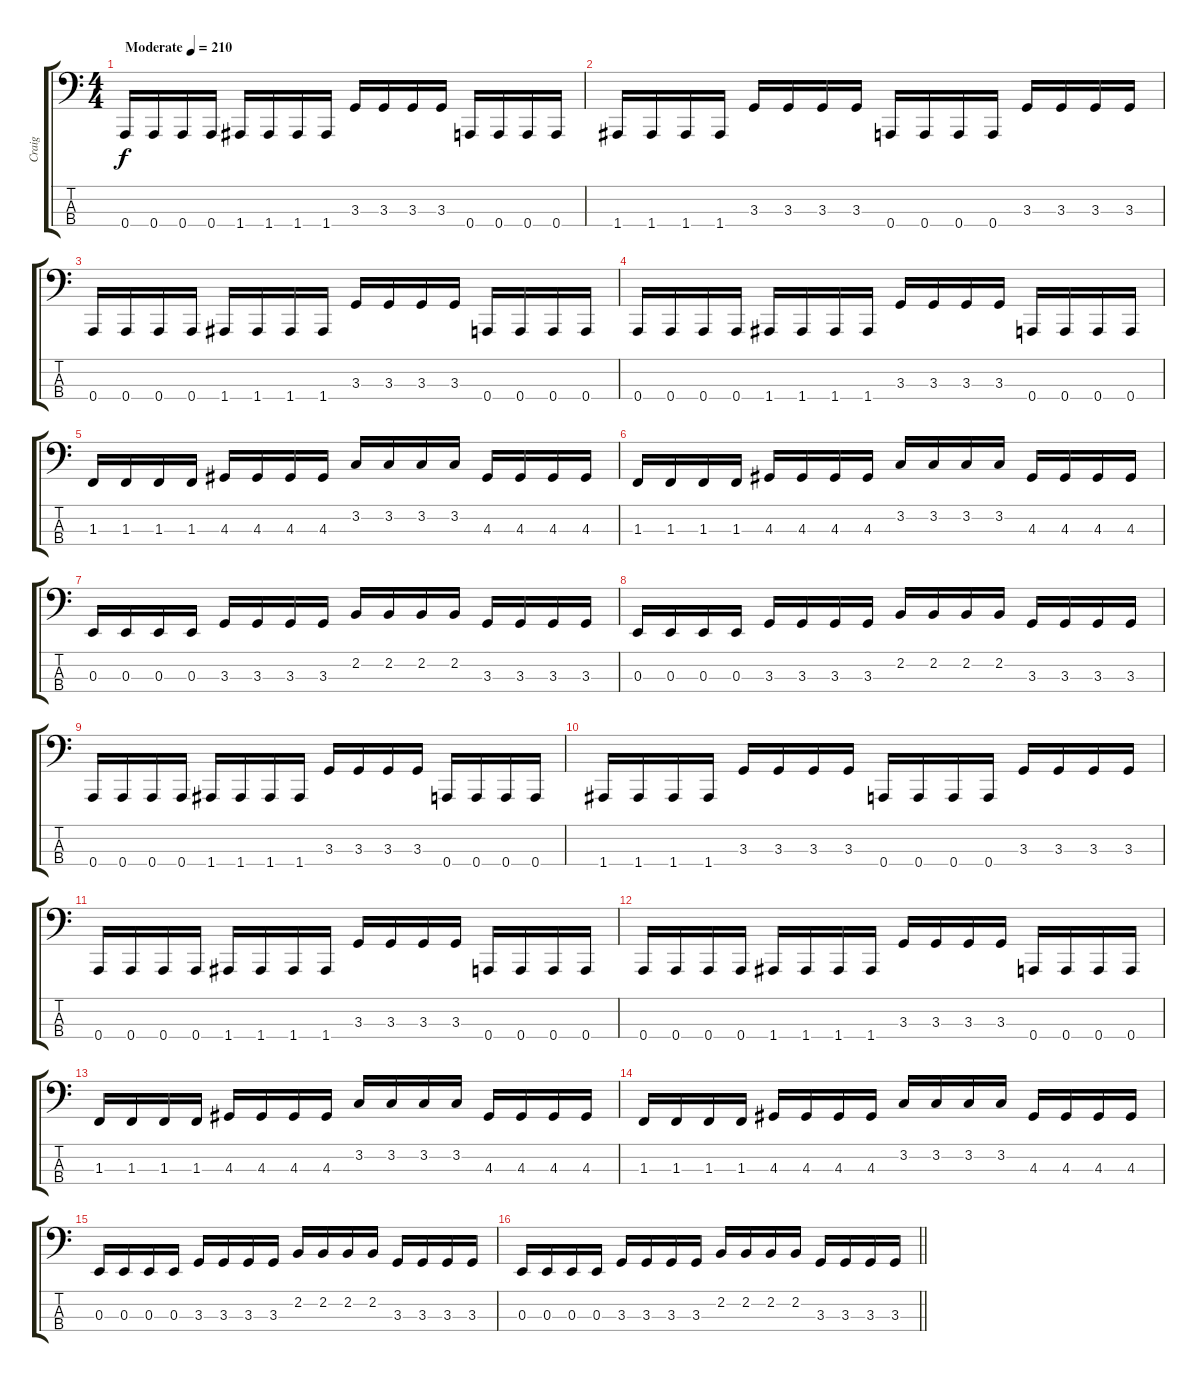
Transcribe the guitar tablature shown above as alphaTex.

\track ("Craig" "Craig") {instrument electricbassfinger}
\staff {score tabs}
\tuning (D2 A1 E1 A0) {hide}
\ts (4 4)
\section ("" "")
\tempo (210 "Moderate")
\clef f4
\ks c
0.4.16{dy f instrument electricbassfinger} 0.4.16 0.4.16 0.4.16 1.4.16 1.4.16 1.4.16 1.4.16 3.3.16 3.3.16 3.3.16 3.3.16 0.4.16 0.4.16 0.4.16 0.4.16 |
1.4.16 1.4.16 1.4.16 1.4.16 3.3.16 3.3.16 3.3.16 3.3.16 0.4.16 0.4.16 0.4.16 0.4.16 3.3.16 3.3.16 3.3.16 3.3.16 |
0.4.16 0.4.16 0.4.16 0.4.16 1.4.16 1.4.16 1.4.16 1.4.16 3.3.16 3.3.16 3.3.16 3.3.16 0.4.16 0.4.16 0.4.16 0.4.16 |
0.4.16 0.4.16 0.4.16 0.4.16 1.4.16 1.4.16 1.4.16 1.4.16 3.3.16 3.3.16 3.3.16 3.3.16 0.4.16 0.4.16 0.4.16 0.4.16 |
1.3.16 1.3.16 1.3.16 1.3.16 4.3.16 4.3.16 4.3.16 4.3.16 3.2.16 3.2.16 3.2.16 3.2.16 4.3.16 4.3.16 4.3.16 4.3.16 |
1.3.16 1.3.16 1.3.16 1.3.16 4.3.16 4.3.16 4.3.16 4.3.16 3.2.16 3.2.16 3.2.16 3.2.16 4.3.16 4.3.16 4.3.16 4.3.16 |
0.3.16 0.3.16 0.3.16 0.3.16 3.3.16 3.3.16 3.3.16 3.3.16 2.2.16 2.2.16 2.2.16 2.2.16 3.3.16 3.3.16 3.3.16 3.3.16 |
0.3.16 0.3.16 0.3.16 0.3.16 3.3.16 3.3.16 3.3.16 3.3.16 2.2.16 2.2.16 2.2.16 2.2.16 3.3.16 3.3.16 3.3.16 3.3.16 |
0.4.16 0.4.16 0.4.16 0.4.16 1.4.16 1.4.16 1.4.16 1.4.16 3.3.16 3.3.16 3.3.16 3.3.16 0.4.16 0.4.16 0.4.16 0.4.16 |
1.4.16 1.4.16 1.4.16 1.4.16 3.3.16 3.3.16 3.3.16 3.3.16 0.4.16 0.4.16 0.4.16 0.4.16 3.3.16 3.3.16 3.3.16 3.3.16 |
0.4.16 0.4.16 0.4.16 0.4.16 1.4.16 1.4.16 1.4.16 1.4.16 3.3.16 3.3.16 3.3.16 3.3.16 0.4.16 0.4.16 0.4.16 0.4.16 |
0.4.16 0.4.16 0.4.16 0.4.16 1.4.16 1.4.16 1.4.16 1.4.16 3.3.16 3.3.16 3.3.16 3.3.16 0.4.16 0.4.16 0.4.16 0.4.16 |
1.3.16 1.3.16 1.3.16 1.3.16 4.3.16 4.3.16 4.3.16 4.3.16 3.2.16 3.2.16 3.2.16 3.2.16 4.3.16 4.3.16 4.3.16 4.3.16 |
1.3.16 1.3.16 1.3.16 1.3.16 4.3.16 4.3.16 4.3.16 4.3.16 3.2.16 3.2.16 3.2.16 3.2.16 4.3.16 4.3.16 4.3.16 4.3.16 |
0.3.16 0.3.16 0.3.16 0.3.16 3.3.16 3.3.16 3.3.16 3.3.16 2.2.16 2.2.16 2.2.16 2.2.16 3.3.16 3.3.16 3.3.16 3.3.16 |
\barLineRight lightlight
0.3.16 0.3.16 0.3.16 0.3.16 3.3.16 3.3.16 3.3.16 3.3.16 2.2.16 2.2.16 2.2.16 2.2.16 3.3.16 3.3.16 3.3.16 3.3.16
